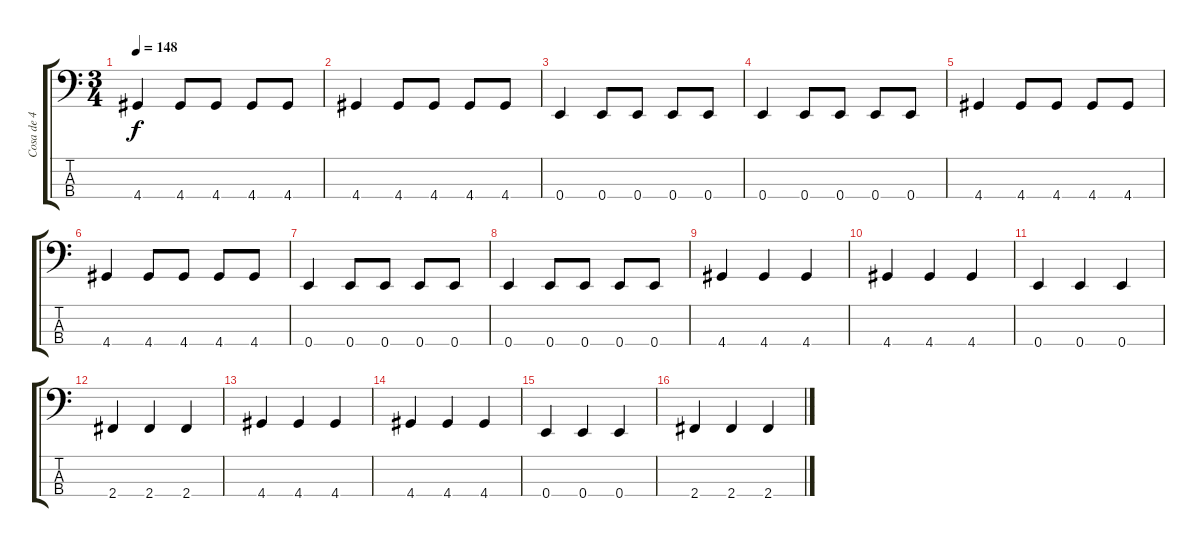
\track ("Cosa de 4 cuerdas" "Cosa de 4 ") {instrument electricbassfinger}
\staff {score tabs}
\tuning (G2 D2 A1 E1) {hide}
\ts (3 4)
\tempo 148
\clef f4
\ks c
4.4.4{dy f instrument electricbassfinger} 4.4.8 4.4.8 4.4.8 4.4.8 |
4.4.4 4.4.8 4.4.8 4.4.8 4.4.8 |
0.4.4 0.4.8 0.4.8 0.4.8 0.4.8 |
0.4.4 0.4.8 0.4.8 0.4.8 0.4.8 |
4.4.4 4.4.8 4.4.8 4.4.8 4.4.8 |
4.4.4 4.4.8 4.4.8 4.4.8 4.4.8 |
0.4.4 0.4.8 0.4.8 0.4.8 0.4.8 |
0.4.4 0.4.8 0.4.8 0.4.8 0.4.8 |
4.4.4 4.4.4 4.4.4 |
4.4.4 4.4.4 4.4.4 |
0.4.4 0.4.4 0.4.4 |
2.4.4 2.4.4 2.4.4 |
4.4.4 4.4.4 4.4.4 |
4.4.4 4.4.4 4.4.4 |
0.4.4 0.4.4 0.4.4 |
2.4.4 2.4.4 2.4.4
